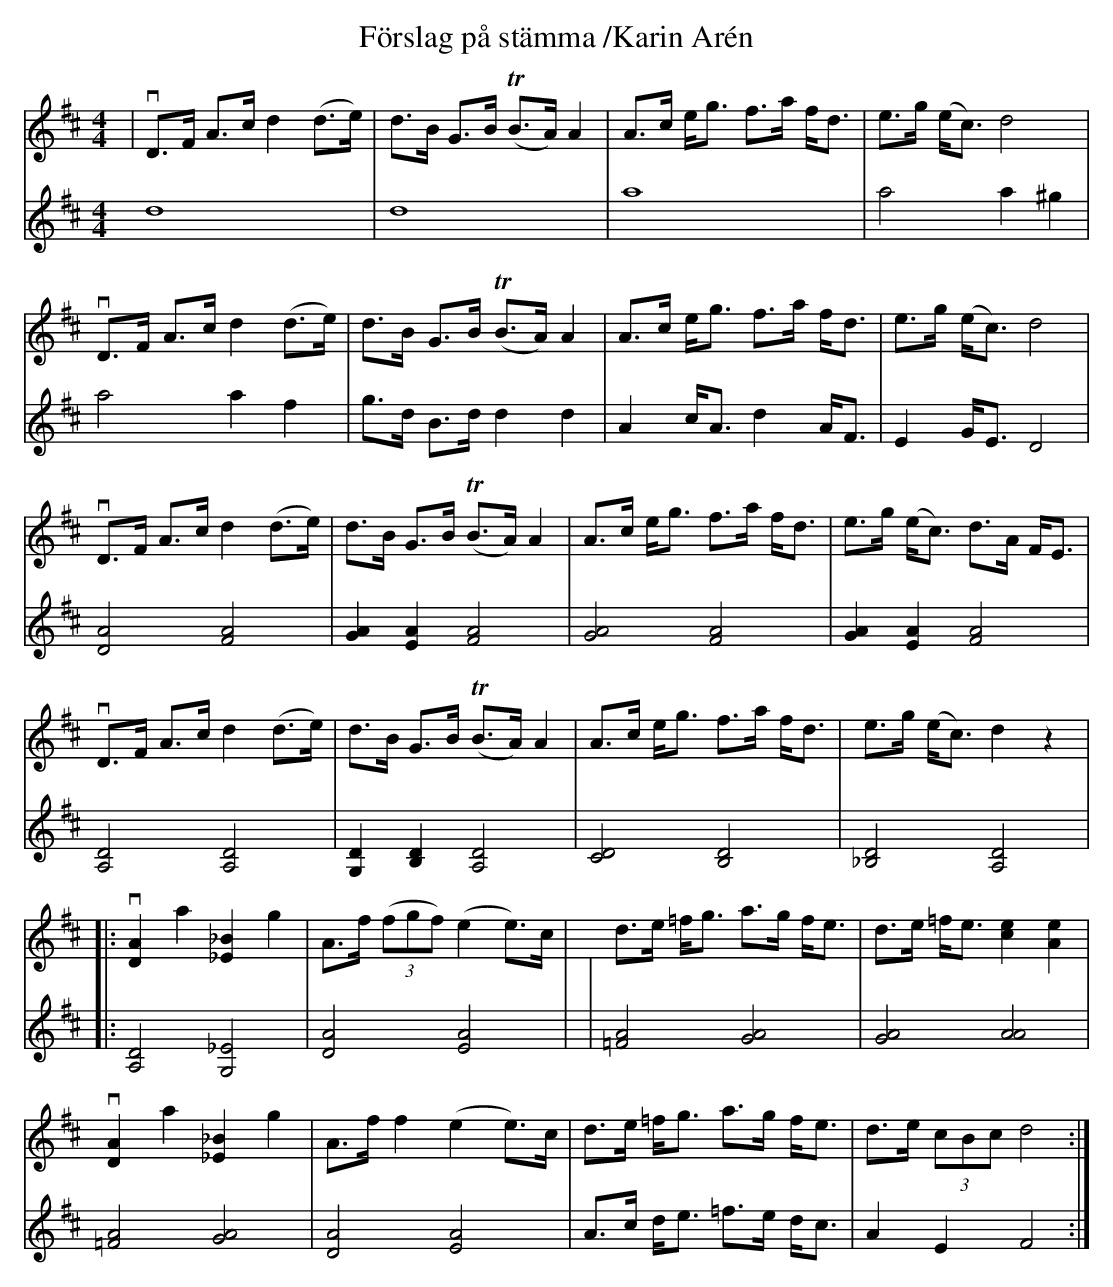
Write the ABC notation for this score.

X:1
T: Förslag på stämma /Karin Arén
M: 4/4
L: 1/8
K: D
V: 1
| vD>F A>c d2 (d>e) | d>B G>B T(B>A) A2 | A>c e<g f>a f<d | e>g (e<c) d4 |
V: 2
d8 | d8 | a8 | a4 a2 ^g2 |
V: 1
vD>F A>c d2 (d>e) | d>B G>B T(B>A) A2 | A>c e<g f>a f<d | e>g (e<c) d4 |
V: 2
a4 a2 f2| g>d B>d d2 d2 | A2 c<A d2 A<F | E2 G<E D4 |
V:1
vD>F A>c d2 (d>e) | d>B G>B T(B>A) A2 | A>c e<g f>a f<d | e>g (e<c) d>A F<E |
V: 2
[DA]4 [FA]4 | [GA]2 [EA]2 [FA]4 | [GA]4 [FA]4 | [GA]2 [EA]2 [FA]4 |
V: 1
vD>F A>c d2 (d>e) | d>B G>B T(B>A) A2 | A>c e<g f>a f<d | e>g (e<c) d2 z2 |:
V: 2
[A,D]4 [A,D]4 | [G,D]2 [B,D]2 [A,D]4 | [CD]4 [B,D]4 | [_B,D]4 [A,D]4 |:
V: 1
v[DA]2 a2 [_E_B]2 g2 | A>f (3(fgf) (e2 e)>c | d>e =f<g a>g f<e | d>e =f<e [e2c2] [e2A2] |
V: 2
[A,D]4 [G,_E]4 | [DA]4 [EA]4 | | [=FA]4 [GA]4 | [GA]4 [AA]4 |
V: 1
v[DA]2 a2 [_E_B]2 g2 | A>f f2 (e2 e)>c | d>e =f<g a>g f<e | d>e (3cBc d4 :|
V: 2
[=FA]4 [GA]4 | [DA]4 [EA]4 | A>c d<e =f>e d<c | A2 E2 F4 :|
